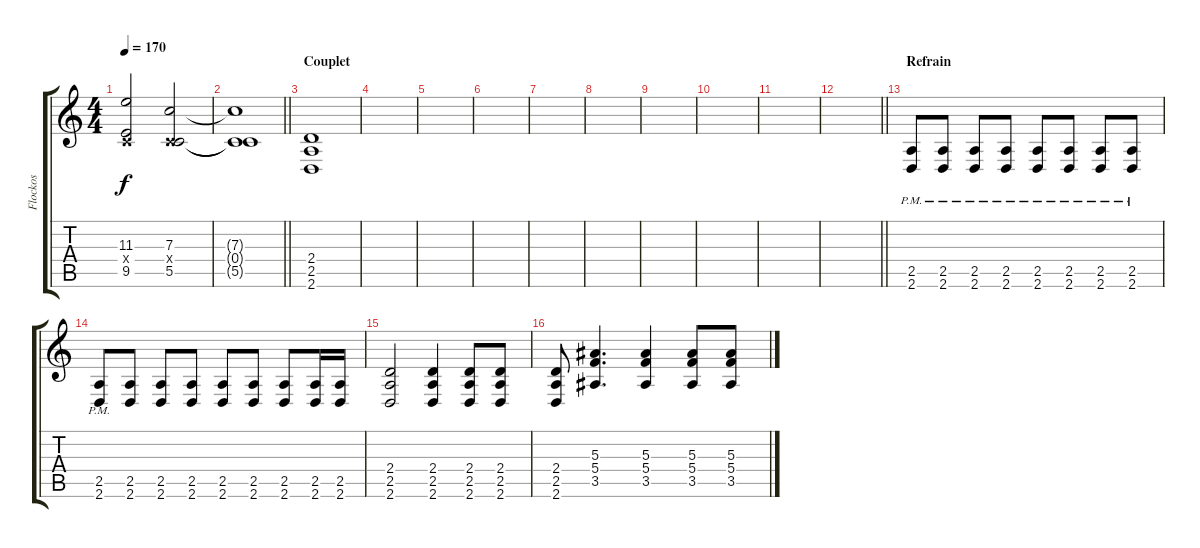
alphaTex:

\track ("Flockos" "Flockos") {instrument overdrivenguitar}
\staff {score tabs}
\tuning (D4 A3 F3 C3 G2 C2) {hide}
\ts (4 4)
\tempo 170
\clef g2
\ks c
(11.3 0.4{x} 9.5).2{dy f} (7.3 0.4{x} 5.5).2 |
\barLineRight lightlight
(7.3{t} 0.4{t} 5.5{t}).1 |
\section ("" "Couplet")
(2.4 2.5 2.6).1{volume 0} |
|
|
|
|
|
|
|
|
\barLineRight lightlight
|
\section ("" "Refrain")
(2.5{pm} 2.6{pm}).8{volume 16} (2.5{pm} 2.6{pm}).8 (2.5{pm} 2.6{pm}).8 (2.5{pm} 2.6{pm}).8 (2.5{pm} 2.6{pm}).8 (2.5{pm} 2.6{pm}).8 (2.5{pm} 2.6{pm}).8 (2.5{pm} 2.6{pm}).8 |
(2.5{pm} 2.6{pm}).8 (2.5 2.6).8 (2.5 2.6).8 (2.5 2.6).8 (2.5 2.6).8 (2.5 2.6).8 (2.5 2.6).8 (2.5 2.6).16 (2.5 2.6).16 |
(2.4 2.5 2.6).2 (2.4 2.5 2.6).4 (2.4 2.5 2.6).8 (2.4 2.5 2.6).8 |
(2.4 2.5 2.6).8 (5.3 5.4 3.5).4{d} (5.3 5.4 3.5).4 (5.3 5.4 3.5).8 (5.3 5.4 3.5).8
